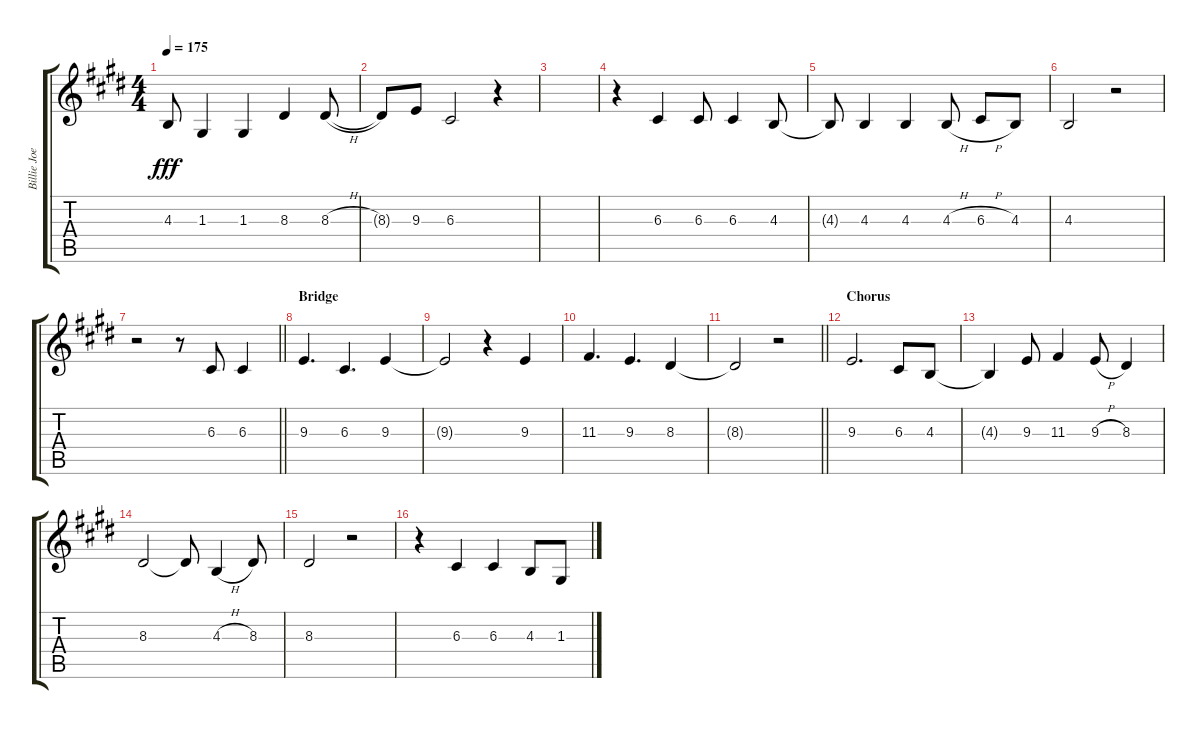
\track ("Billie Joe (Vocals)" "Billie Joe") {instrument lead2sawtooth}
\staff {score tabs}
\tuning (E4 B3 G3 D3 A2 E2) {hide}
\ts (4 4)
\tempo 175
\clef g2
\ks e
4.3{t}.8{dy fff} 1.3.4 1.3.4 8.3.4 8.3{h}.8 |
8.3{t}.8 9.3.8 6.3.2 r.4 |
|
r.4 6.3.4 6.3.8 6.3.4 4.3.8 |
4.3{t}.8 4.3.4 4.3.4 4.3{h}.8 6.3{h}.8 4.3.8 |
4.3.2 r.2 |
\barLineRight lightlight
r.2 r.8 6.3.8 6.3.4 |
\section ("" "Bridge")
9.3.4{d} 6.3.4{d} 9.3.4 |
9.3{t}.2 r.4 9.3.4 |
11.3.4{d} 9.3.4{d} 8.3.4 |
\barLineRight lightlight
8.3{t}.2 r.2 |
\section ("" "Chorus")
9.3.2{d} 6.3.8 4.3.8 |
4.3{t}.4 9.3.8 11.3.4 9.3{h}.8 8.3.4 |
8.3.2 8.3{t}.8 4.3{h}.4 8.3.8 |
8.3.2 r.2 |
r.4 6.3.4 6.3.4 4.3.8 1.3.8
